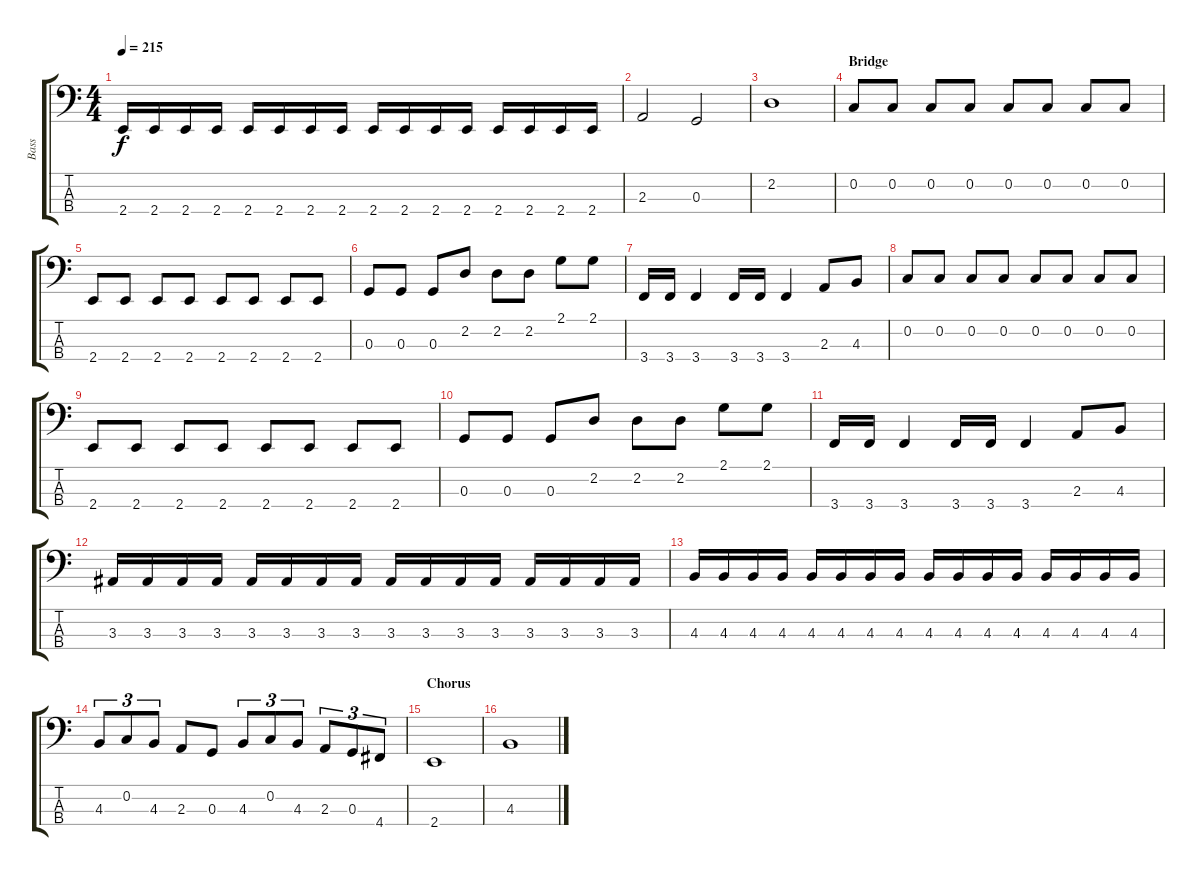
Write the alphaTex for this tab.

\track ("Bass" "Bass") {instrument electricbassfinger}
\staff {score tabs}
\tuning (F2 C2 G1 D1) {hide}
\ts (4 4)
\tempo 215
\clef f4
\ks c
2.4.16{dy f} 2.4.16 2.4.16 2.4.16 2.4.16 2.4.16 2.4.16 2.4.16 2.4.16 2.4.16 2.4.16 2.4.16 2.4.16 2.4.16 2.4.16 2.4.16 |
2.3.2 0.3.2 |
2.2.1 |
\section ("" "Bridge")
0.2.8 0.2.8 0.2.8 0.2.8 0.2.8 0.2.8 0.2.8 0.2.8 |
2.4.8 2.4.8 2.4.8 2.4.8 2.4.8 2.4.8 2.4.8 2.4.8 |
0.3.8 0.3.8 0.3.8 2.2.8 2.2.8 2.2.8 2.1.8 2.1.8 |
3.4.16 3.4.16 3.4.4 3.4.16 3.4.16 3.4.4 2.3.8 4.3.8 |
0.2.8 0.2.8 0.2.8 0.2.8 0.2.8 0.2.8 0.2.8 0.2.8 |
2.4.8 2.4.8 2.4.8 2.4.8 2.4.8 2.4.8 2.4.8 2.4.8 |
0.3.8 0.3.8 0.3.8 2.2.8 2.2.8 2.2.8 2.1.8 2.1.8 |
3.4.16 3.4.16 3.4.4 3.4.16 3.4.16 3.4.4 2.3.8 4.3.8 |
3.3.16 3.3.16 3.3.16 3.3.16 3.3.16 3.3.16 3.3.16 3.3.16 3.3.16 3.3.16 3.3.16 3.3.16 3.3.16 3.3.16 3.3.16 3.3.16 |
4.3.16 4.3.16 4.3.16 4.3.16 4.3.16 4.3.16 4.3.16 4.3.16 4.3.16 4.3.16 4.3.16 4.3.16 4.3.16 4.3.16 4.3.16 4.3.16 |
4.3.8{tu (3 2)} 0.2.8{tu (3 2)} 4.3.8{tu (3 2)} 2.3.8 0.3.8 4.3.8{tu (3 2)} 0.2.8{tu (3 2)} 4.3.8{tu (3 2)} 2.3.8{tu (3 2)} 0.3.8{tu (3 2)} 4.4.8{tu (3 2)} |
\section ("" "Chorus")
2.4.1 |
4.3.1
